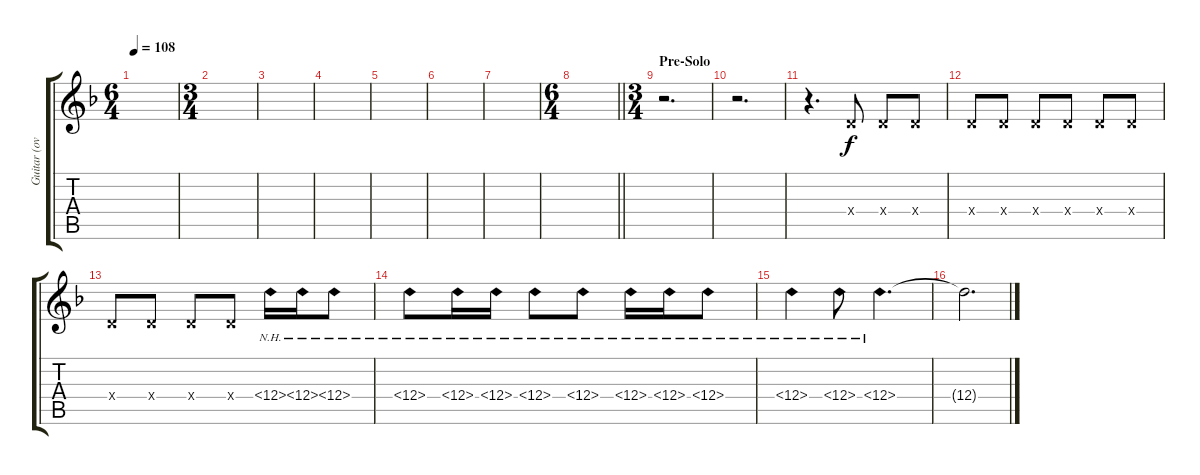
\track ("Guitar (overdub)" "Guitar (ov") {instrument overdrivenguitar}
\staff {score tabs}
\tuning (E4 B3 G3 D3 A2 D2) {hide}
\ts (6 4)
\tempo 108
\clef g2
\ks dminor
|
\ts (3 4)
|
|
|
|
|
|
\ts (6 4)
\barLineRight lightlight
|
\ts (3 4)
\section ("" "Pre-Solo")
r.2{d volume 7 instrument overdrivenguitar} |
r.2{d} |
r.4{d} 0.4{x}.8 0.4{x}.8 0.4{x}.8 |
0.4{x}.8 0.4{x}.8 0.4{x}.8 0.4{x}.8 0.4{x}.8 0.4{x}.8 |
0.4{x}.8 0.4{x}.8 0.4{x}.8 0.4{x}.8 12.4{nh}.16 12.4{nh}.16 12.4{nh}.8 |
12.4{nh}.8 12.4{nh}.16 12.4{nh}.16 12.4{nh}.8 12.4{nh}.8 12.4{nh}.16 12.4{nh}.16 12.4{nh}.8 |
12.4{nh}.4 12.4{nh}.8 12.4{nh}.4{d} |
12.4{t}.2{d volume 1}
